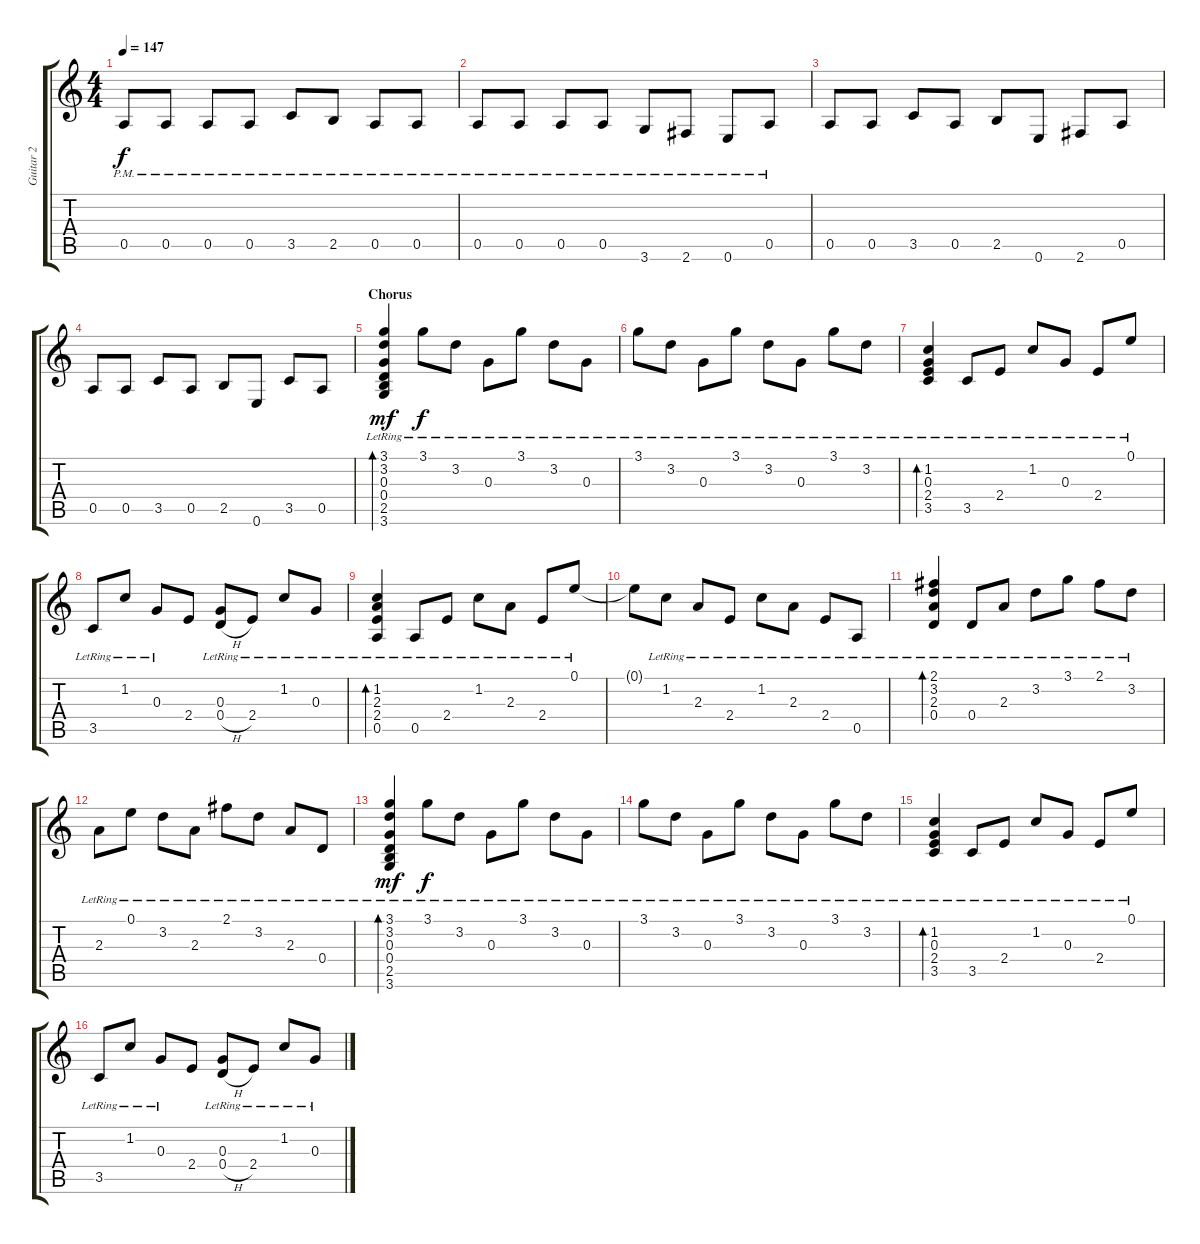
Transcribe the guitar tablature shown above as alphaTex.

\track ("Guitar 2" "Guitar 2") {instrument overdrivenguitar}
\staff {score tabs}
\tuning (E4 B3 G3 D3 A2 E2) {hide}
\ts (4 4)
\tempo 147
\clef g2
\ks c
0.5{pm}.8{dy f} 0.5{pm}.8 0.5{pm}.8 0.5{pm}.8 3.5{pm}.8 2.5{pm}.8 0.5{pm}.8 0.5{pm}.8 |
0.5{pm}.8 0.5{pm}.8 0.5{pm}.8 0.5{pm}.8 3.6{pm}.8 2.6{pm}.8 0.6{pm}.8 0.5{pm}.8 |
0.5.8 0.5.8 3.5.8 0.5.8 2.5.8 0.6.8 2.6.8 0.5.8 |
0.5.8 0.5.8 3.5.8 0.5.8 2.5.8 0.6.8 3.5.8 0.5.8 |
\section ("" "Chorus")
(3.1 3.2{lr} 0.3{lr} 0.4{lr} 2.5{lr} 3.6{lr}).4{bd 240 dy mf instrument acousticguitarsteel} 3.1{lr}.8{dy f} 3.2{lr}.8 0.3{lr}.8 3.1{lr}.8 3.2{lr}.8 0.3{lr}.8 |
3.1{lr}.8 3.2{lr}.8 0.3{lr}.8 3.1{lr}.8 3.2{lr}.8 0.3{lr}.8 3.1{lr}.8 3.2{lr}.8 |
(1.2{lr} 0.3{lr} 2.4{lr} 3.5).4{bd 240 instrument acousticguitarsteel} 3.5{lr}.8 2.4{lr}.8 1.2{lr}.8 0.3{lr}.8 2.4{lr}.8 0.1{lr}.8 |
3.5{lr}.8 1.2{lr}.8 0.3{lr}.8 2.4.8 (0.3{lr} 0.4{h}).8 2.4{lr}.8 1.2{lr}.8 0.3{lr}.8 |
(1.2{lr} 2.3{lr} 2.4{lr} 0.5).4{bd 240 instrument acousticguitarsteel} 0.5{lr}.8 2.4{lr}.8 1.2{lr}.8 2.3{lr}.8 2.4{lr}.8 0.1{lr}.8 |
0.1{t}.8 1.2{lr}.8 2.3{lr}.8 2.4{lr}.8 1.2{lr}.8 2.3{lr}.8 2.4{lr}.8 0.5{lr}.8 |
(2.1{lr} 3.2{lr} 2.3{lr} 0.4).4{bd 240 instrument acousticguitarsteel} 0.4{lr}.8 2.3{lr}.8 3.2{lr}.8 3.1{lr}.8 2.1{lr}.8 3.2{lr}.8 |
2.3{lr}.8 0.1{lr}.8 3.2{lr}.8 2.3{lr}.8 2.1{lr}.8 3.2{lr}.8 2.3{lr}.8 0.4{lr}.8 |
(3.1 3.2{lr} 0.3{lr} 0.4{lr} 2.5{lr} 3.6{lr}).4{bd 240 dy mf instrument acousticguitarsteel} 3.1{lr}.8{dy f} 3.2{lr}.8 0.3{lr}.8 3.1{lr}.8 3.2{lr}.8 0.3{lr}.8 |
3.1{lr}.8 3.2{lr}.8 0.3{lr}.8 3.1{lr}.8 3.2{lr}.8 0.3{lr}.8 3.1{lr}.8 3.2{lr}.8 |
(1.2{lr} 0.3{lr} 2.4{lr} 3.5).4{bd 240 instrument acousticguitarsteel} 3.5{lr}.8 2.4{lr}.8 1.2{lr}.8 0.3{lr}.8 2.4{lr}.8 0.1{lr}.8 |
3.5{lr}.8 1.2{lr}.8 0.3{lr}.8 2.4.8 (0.3{lr} 0.4{h}).8 2.4{lr}.8 1.2{lr}.8 0.3{lr}.8
